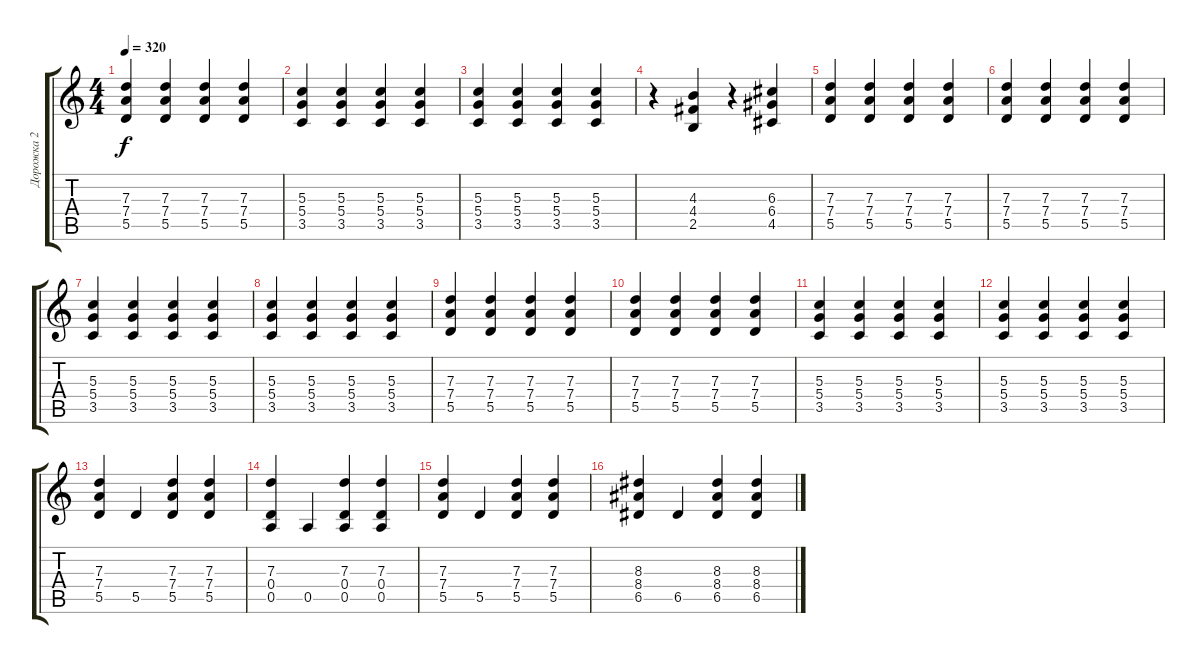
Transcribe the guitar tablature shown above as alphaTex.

\track ("Дорожка 2" "Дорожка 2") {instrument distortionguitar}
\staff {score tabs}
\tuning (E4 B3 G3 D3 A2 E2) {hide}
\ts (4 4)
\tempo 320
\clef g2
\ks c
(7.3 7.4 5.5).4{dy f} (7.3 7.4 5.5).4 (7.3 7.4 5.5).4 (7.3 7.4 5.5).4 |
(5.3 5.4 3.5).4 (5.3 5.4 3.5).4 (5.3 5.4 3.5).4 (5.3 5.4 3.5).4 |
(5.3 5.4 3.5).4 (5.3 5.4 3.5).4 (5.3 5.4 3.5).4 (5.3 5.4 3.5).4 |
r.4 (4.3 4.4 2.5).4 r.4 (6.3 6.4 4.5).4 |
(7.3 7.4 5.5).4 (7.3 7.4 5.5).4 (7.3 7.4 5.5).4 (7.3 7.4 5.5).4 |
(7.3 7.4 5.5).4 (7.3 7.4 5.5).4 (7.3 7.4 5.5).4 (7.3 7.4 5.5).4 |
(5.3 5.4 3.5).4 (5.3 5.4 3.5).4 (5.3 5.4 3.5).4 (5.3 5.4 3.5).4 |
(5.3 5.4 3.5).4 (5.3 5.4 3.5).4 (5.3 5.4 3.5).4 (5.3 5.4 3.5).4 |
(7.3 7.4 5.5).4 (7.3 7.4 5.5).4 (7.3 7.4 5.5).4 (7.3 7.4 5.5).4 |
(7.3 7.4 5.5).4 (7.3 7.4 5.5).4 (7.3 7.4 5.5).4 (7.3 7.4 5.5).4 |
(5.3 5.4 3.5).4 (5.3 5.4 3.5).4 (5.3 5.4 3.5).4 (5.3 5.4 3.5).4 |
(5.3 5.4 3.5).4 (5.3 5.4 3.5).4 (5.3 5.4 3.5).4 (5.3 5.4 3.5).4 |
(7.3 7.4 5.5).4 5.5.4 (7.3 7.4 5.5).4 (7.3 7.4 5.5).4 |
(7.3 0.4 0.5).4 0.5.4 (7.3 0.4 0.5).4 (7.3 0.4 0.5).4 |
(7.3 7.4 5.5).4 5.5.4 (7.3 7.4 5.5).4 (7.3 7.4 5.5).4 |
(8.3 8.4 6.5).4 6.5.4 (8.3 8.4 6.5).4 (8.3 8.4 6.5).4
